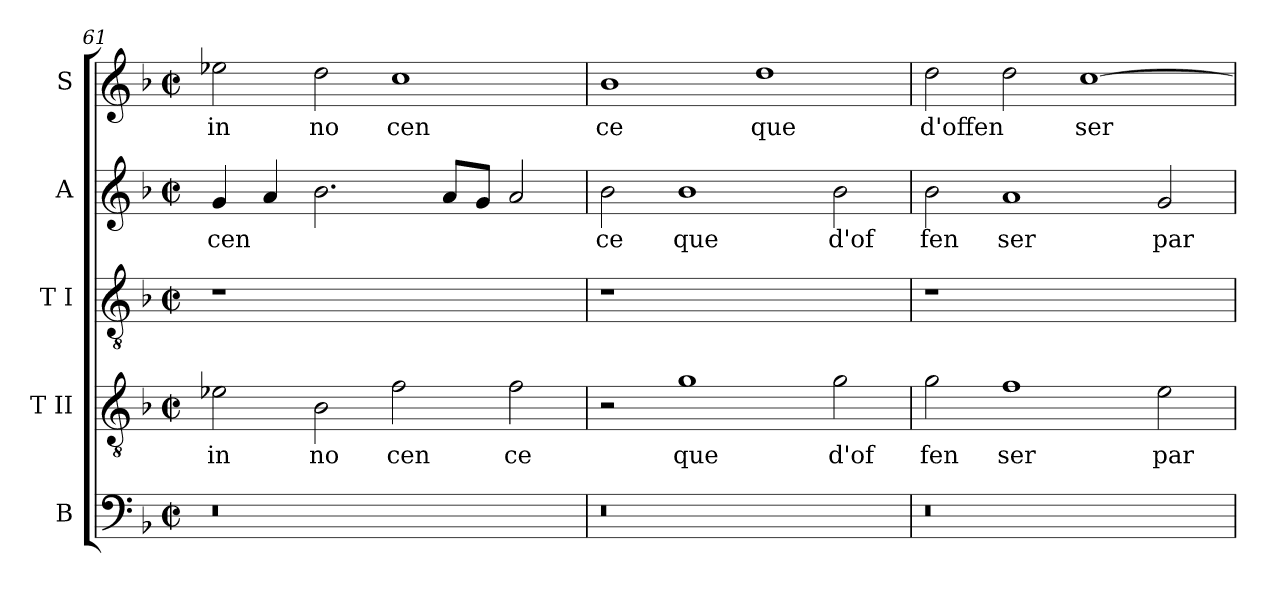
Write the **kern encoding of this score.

**kern	**kern	**text	**kern	**kern	**text	**kern	**text
*part5	*part4	*part4	*part3	*part2	*part2	*part1	*part1
*staff5	*staff4	*staff4	*staff3	*staff2	*staff2	*staff1	*staff1
*I"B	*I"T II	*	*I"T I	*I"A	*	*I"S	*
*clefF4	*clefGv2	*	*clefGv2	*clefG2	*	*clefG2	*
*k[b-]	*k[b-]	*	*k[b-]	*k[b-]	*	*k[b-]	*
*F:	*F:	*	*F:	*F:	*	*F:	*
*M2/2	*M2/2	*	*M2/2	*M2/2	*	*M2/2	*
*met(c|)	*met(c|)	*	*met(c|)	*met(c|)	*	*met(c|)	*
=61	=61	=61	=61	=61	=61	=61	=61
!	!	!LO:LY:b:cj	!	!	!LO:LY:b	!	!LO:LY:b:cj
0r	2e-X\	in	1r	4g/	cen	2ee-\	in
!	!	!	!	!	!LO:LY:b	!	!
.	.	.	.	4a/	.	.	.
!	!	!LO:LY:b:cj	!	!	!LO:LY:b	!	!LO:LY:b:cj
.	2B-\	no	.	2.b-\	.	2dd\	no
!	!	!LO:LY:b:cj	!	!	!	!	!LO:LY:b:cj
.	2f\	cen	1ryy	.	.	1cc	cen
!	!	!	!	!	!LO:LY:b	!	!
.	.	.	.	8a/L	.	.	.
!	!	!	!	!	!LO:LY:b	!	!
.	.	.	.	8g/J	.	.	.
!	!	!LO:LY:b:cj	!	!	!LO:LY:b	!	!
.	2f\	ce	.	2a/	.	.	.
=62	=62	=62	=62	=62	=62	=62	=62
!	!	!	!	!	!LO:LY:b	!	!LO:LY:b:cj
0r	2r	.	1r	2b-\	ce	1b-	ce
!	!	!LO:LY:b:cj	!	!	!LO:LY:b	!	!
.	1g	que	.	1b-	que	.	.
!	!	!	!	!	!	!	!LO:LY:b:cj
.	.	.	1ryy	.	.	1dd	que
!	!	!LO:LY:b:cj	!	!	!LO:LY:b	!	!
.	2g\	d'of	.	2b-\	d'of	.	.
=63	=63	=63	=63	=63	=63	=63	=63
!	!	!LO:LY:b:cj	!	!	!LO:LY:b	!	!LO:LY:b:cj
0r	2g\	fen	1r	2b-\	fen	2dd\	d'offen
!	!	!LO:LY:b:cj	!	!	!LO:LY:b	!	!LO:LY:b:cj
.	1f	ser	.	1a	ser	2dd\	.
!	!	!	!	!	!	!	!LO:LY:b:cj
.	.	.	1ryy	.	.	[<1cc	ser
!	!	!LO:LY:b:cj	!	!	!LO:LY:b	!	!
.	2e\	par	.	2g/	par	.	.
=	=	=	=	=	=	=	=
*-	*-	*-	*-	*-	*-	*-	*-
